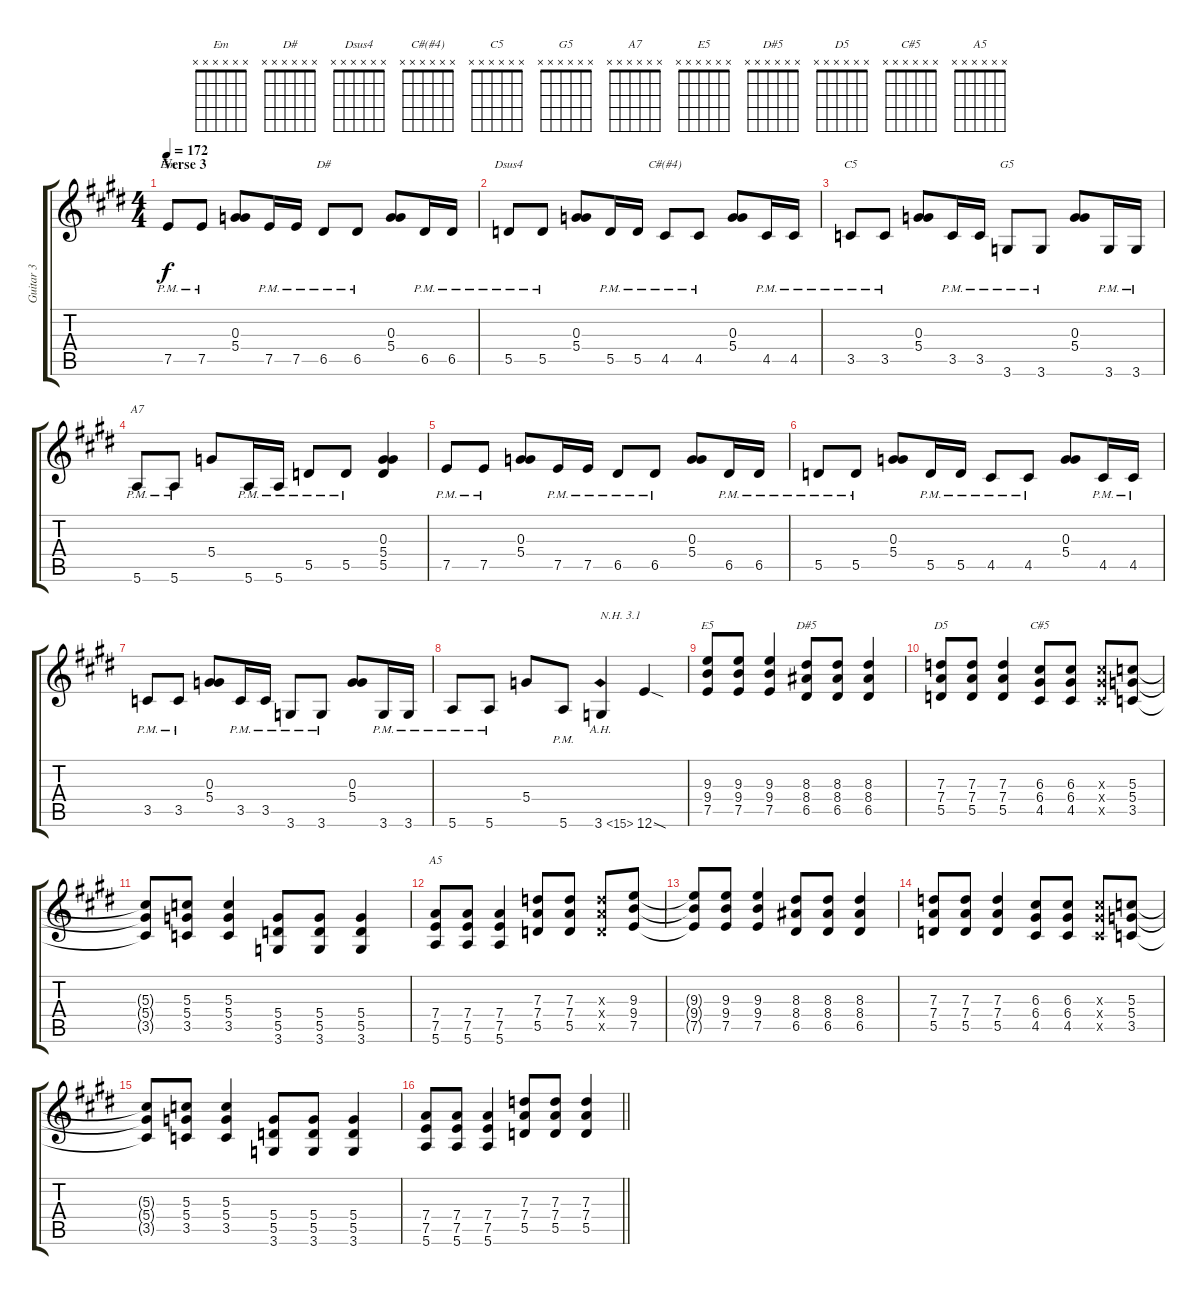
\track ("Guitar 3" "Guitar 3") {instrument distortionguitar}
\staff {score tabs}
\tuning (E4 B3 G3 D3 A2 E2) {hide}
\chord ("Em" x x x x x x)
\chord ("D#" x x x x x x)
\chord ("Dsus4" x x x x x x)
\chord ("C#(#4)" x x x x x x)
\chord ("C5" x x x x x x)
\chord ("G5" x x x x x x)
\chord ("A7" x x x x x x)
\chord ("E5" x x x x x x)
\chord ("D#5" x x x x x x)
\chord ("D5" x x x x x x)
\chord ("C#5" x x x x x x)
\chord ("A5" x x x x x x)
\ts (4 4)
\section ("" "Verse 3")
\tempo 172
\clef g2
\ks e
7.5{pm}.8{ch "Em" dy f} 7.5{pm}.8 (0.3 5.4).8 7.5{pm}.16 7.5{pm}.16 6.5{pm}.8{ch "D#"} 6.5{pm}.8 (0.3 5.4).8 6.5{pm}.16 6.5{pm}.16 |
5.5{pm}.8{ch "Dsus4"} 5.5{pm}.8 (0.3 5.4).8 5.5{pm}.16 5.5{pm}.16 4.5{pm}.8{ch "C#(#4)"} 4.5{pm}.8 (0.3 5.4).8 4.5{pm}.16 4.5{pm}.16 |
3.5{pm}.8{ch "C5"} 3.5{pm}.8 (0.3 5.4).8 3.5{pm}.16 3.5{pm}.16 3.6{pm}.8{ch "G5"} 3.6{pm}.8 (0.3 5.4).8 3.6{pm}.16 3.6{pm}.16 |
5.6{pm}.8{ch "A7"} 5.6{pm}.8 5.4.8 5.6{pm}.16 5.6{pm}.16 5.5{pm}.8 5.5{pm}.8 (0.3 5.4 5.5).4 |
7.5{pm}.8 7.5{pm}.8 (0.3 5.4).8 7.5{pm}.16 7.5{pm}.16 6.5{pm}.8 6.5{pm}.8 (0.3 5.4).8 6.5{pm}.16 6.5{pm}.16 |
5.5{pm}.8 5.5{pm}.8 (0.3 5.4).8 5.5{pm}.16 5.5{pm}.16 4.5{pm}.8 4.5{pm}.8 (0.3 5.4).8 4.5{pm}.16 4.5{pm}.16 |
3.5{pm}.8 3.5{pm}.8 (0.3 5.4).8 3.5{pm}.16 3.5{pm}.16 3.6{pm}.8 3.6{pm}.8 (0.3 5.4).8 3.6{pm}.16 3.6{pm}.16 |
5.6{pm}.8 5.6{pm}.8 5.4.8 5.6{pm}.8 3.6{ah 12}.4{txt "N.H. 3.1"} 12.6{sod}.4 |
(9.3 9.4 7.5).8{ch "E5"} (9.3 9.4 7.5).8 (9.3 9.4 7.5).4 (8.3 8.4 6.5).8{ch "D#5"} (8.3 8.4 6.5).8 (8.3 8.4 6.5).4 |
(7.3 7.4 5.5).8{ch "D5"} (7.3 7.4 5.5).8 (7.3 7.4 5.5).4 (6.3 6.4 4.5).8{ch "C#5"} (6.3 6.4 4.5).8 (6.3{x} 6.4{x} 4.5{x}).8 (5.3 5.4 3.5).8 |
(5.3{t} 5.4{t} 3.5{t}).8 (5.3 5.4 3.5).8 (5.3 5.4 3.5).4 (5.4 5.5 3.6).8 (5.4 5.5 3.6).8 (5.4 5.5 3.6).4 |
(7.4 7.5 5.6).8{ch "A5"} (7.4 7.5 5.6).8 (7.4 7.5 5.6).4 (7.3 7.4 5.5).8 (7.3 7.4 5.5).8 (7.3{x} 7.4{x} 5.5{x}).8 (9.3 9.4 7.5).8 |
(9.3{t} 9.4{t} 7.5{t}).8 (9.3 9.4 7.5).8 (9.3 9.4 7.5).4 (8.3 8.4 6.5).8 (8.3 8.4 6.5).8 (8.3 8.4 6.5).4 |
(7.3 7.4 5.5).8 (7.3 7.4 5.5).8 (7.3 7.4 5.5).4 (6.3 6.4 4.5).8 (6.3 6.4 4.5).8 (6.3{x} 6.4{x} 4.5{x}).8 (5.3 5.4 3.5).8 |
(5.3{t} 5.4{t} 3.5{t}).8 (5.3 5.4 3.5).8 (5.3 5.4 3.5).4 (5.4 5.5 3.6).8 (5.4 5.5 3.6).8 (5.4 5.5 3.6).4 |
\barLineRight lightlight
(7.4 7.5 5.6).8 (7.4 7.5 5.6).8 (7.4 7.5 5.6).4 (7.3 7.4 5.5).8 (7.3 7.4 5.5).8 (7.3 7.4 5.5).4
